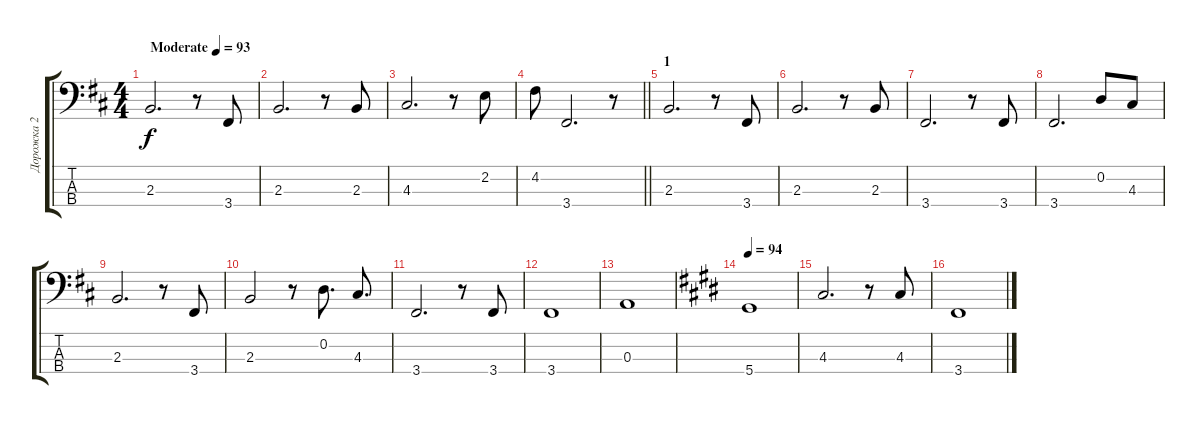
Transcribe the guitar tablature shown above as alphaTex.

\track ("Дорожка 2" "Дорожка 2") {instrument electricbassfinger}
\staff {score tabs}
\tuning (G2 D2 A1 Eb1) {hide}
\ts (4 4)
\tempo (93 "Moderate")
\clef f4
\ks bminor
2.3.2{d dy f volume 16 instrument electricbassfinger} r.8 3.4.8 |
2.3.2{d} r.8 2.3.8 |
4.3.2{d} r.8 2.2.8 |
\barLineRight lightlight
4.2.8 3.4.2{d} r.8 |
\section ("" "1")
2.3.2{d} r.8 3.4.8 |
2.3.2{d} r.8 2.3.8 |
3.4.2{d} r.8 3.4.8 |
3.4.2{d} 0.2.8 4.3.8 |
2.3.2{d} r.8 3.4.8 |
2.3.2 r.8 0.2.8{d} 4.3.8{d} |
3.4.2{d} r.8 3.4.8 |
3.4.1 |
0.3.1 |
\tempo 94
\ks c#minor
5.4.1 |
4.3.2{d} r.8 4.3.8 |
3.4.1
